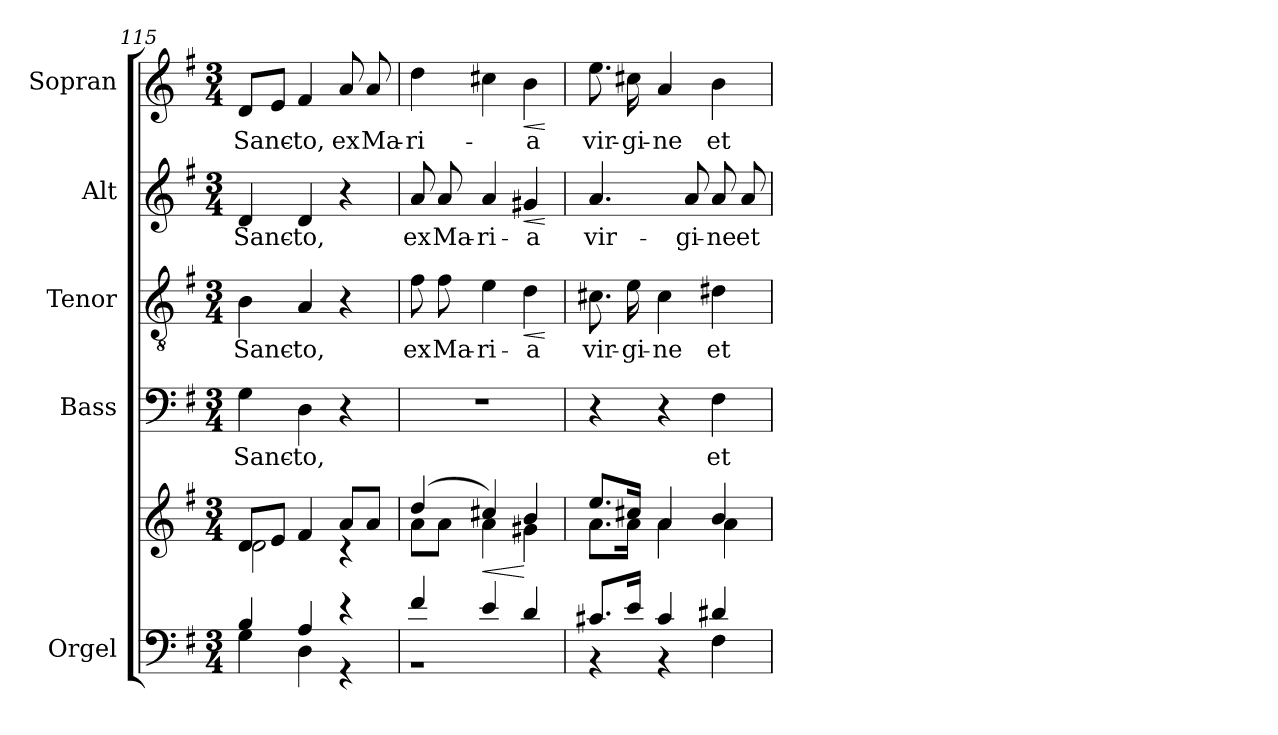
**kern	**kern	**dynam	**kern	**text	**kern	**text	**dynam	**kern	**text	**dynam	**kern	**text	**dynam
*part5	*part5	*part5	*part4	*part4	*part3	*part3	*part3	*part2	*part2	*part2	*part1	*part1	*part1
*staff6	*staff5	*staff5/6	*staff4	*staff4	*staff3	*staff3	*staff3	*staff2	*staff2	*staff2	*staff1	*staff1	*staff1
*I"Orgel	*	*	*I"Bass	*	*I"Tenor	*	*	*I"Alt	*	*	*I"Sopran	*	*
*I'Org.	*	*	*I'B.	*	*I'T.	*	*	*I'A.	*	*	*I'S.	*	*
!!LO:PB:g=z
*clefF4	*clefG2	*	*clefF4	*	*clefGv2	*	*	*clefG2	*	*	*clefG2	*	*
*k[f#]	*k[f#]	*	*k[f#]	*	*k[f#]	*	*	*k[f#]	*	*	*k[f#]	*	*
*G:	*G:	*	*G:	*	*G:	*	*	*G:	*	*	*G:	*	*
*M3/4	*M3/4	*	*M3/4	*	*M3/4	*	*	*M3/4	*	*	*M3/4	*	*
=115	=115	=115	=115	=115	=115	=115	=115	=115	=115	=115	=115	=115	=115
*^	*^	*	*	*	*	*	*	*	*	*	*	*	*
!	!	!	!	!	!	!LO:LY:b	!	!LO:LY:b	!	!	!LO:LY:b	!	!	!LO:LY:b	!
4B/	4G\	8d/L	2d\	.	4G\	Sanc-	4B\	Sanc-	.	4d/	Sanc-	.	8d/L	Sanc-	.
.	.	8e/J	.	.	.	.	.	.	.	.	.	.	8e/J	.	.
!	!	!	!	!	!	!LO:LY:b	!	!LO:LY:b	!	!	!LO:LY:b	!	!	!LO:LY:b	!
4A/	4D\	4f#/	.	.	4D\	-to,	4A/	-to,	.	4d/	-to,	.	4f#/	-to,	.
!	!	!	!	!	!	!	!	!	!	!	!	!	!	!LO:LY:b	!
4r	4r	8a/L	4rc	.	4r	.	4r	.	.	4r	.	.	8a/	ex	.
!	!	!	!	!	!	!	!	!	!	!	!	!	!	!LO:LY:b	!
.	.	8a/J	.	.	.	.	.	.	.	.	.	.	8a/	Ma-	.
=116	=116	=116	=116	=116	=116	=116	=116	=116	=116	=116	=116	=116	=116	=116	=116
!	!LO:N:vis=1	!	!	!	!	!	!	!LO:LY:b	!	!	!LO:LY:b	!	!	!LO:LY:b	!
4f#/	2.r	(4dd/	8a\L	.	2.r	.	8f#\	ex	.	8a/	ex	.	4dd\	-ri-	.
!	!	!	!	!	!	!	!	!LO:LY:b	!	!	!LO:LY:b	!	!	!	!
.	.	.	8a\J	.	.	.	8f#\	Ma-	.	8a/	Ma-	.	.	.	.
!	!	!	!	!LO:HP:b	!	!	!	!LO:LY:b	!	!	!LO:LY:b	!	!	!	!
4e/	.	4cc#X/)	4a\	<	.	.	4e\	-ri-	.	4a/	-ri-	.	4cc#X\	.	.
!	!	!	!	!	!	!	!	!LO:LY:b	!LO:HP:b	!	!LO:LY:b	!LO:HP:b	!	!LO:LY:b	!LO:HP:b
4d/	.	4b/	4g#X\	[	.	.	4d\	-a	<	4g#X/	-a	<	4b\	-a	<
*v	*v	*	*	*	*	*	*	*	*	*	*	*	*	*	*
*	*v	*v	*	*	*	*	*	*	*	*	*	*	*	*
.	.	.	.	.	.	.	[	.	.	[	.	.	[
=117	=117	=117	=117	=117	=117	=117	=117	=117	=117	=117	=117	=117	=117
*^	*^	*	*	*	*	*	*	*	*	*	*	*	*
!	!	!	!	!	!	!	!	!LO:LY:b	!	!	!LO:LY:b	!	!	!LO:LY:b	!
8.c#X/L	4r	8.ee/L	8.a\L	.	4r	.	8.c#X\	vir-	.	4.a/	vir-	.	8.ee\	vir-	.
!	!	!	!	!	!	!	!	!LO:LY:b	!	!	!	!	!	!LO:LY:b	!
16e/Jk	.	16cc#X/Jk	16a\Jk	.	.	.	16e\	-gi-	.	.	.	.	16cc#X\	-gi-	.
!	!	!	!	!	!	!	!	!LO:LY:b	!	!	!	!	!	!LO:LY:b	!
4c#/	4r	4a/	4a\	.	4r	.	4c#\	-ne	.	.	.	.	4a/	-ne	.
!	!	!	!	!	!	!	!	!	!	!	!LO:LY:b	!	!	!	!
.	.	.	.	.	.	.	.	.	.	8a/	-gi-	.	.	.	.
!	!	!	!	!	!	!LO:LY:b	!	!LO:LY:b	!	!	!LO:LY:b	!	!	!LO:LY:b	!
4d#X/	4F#\	4b/	4a\	.	4F#\	et	4d#X\	et	.	8a/	-ne	.	4b\	et	.
!	!	!	!	!	!	!	!	!	!	!	!LO:LY:b	!	!	!	!
.	.	.	.	.	.	.	.	.	.	8a/	et	.	.	.	.
*v	*v	*	*	*	*	*	*	*	*	*	*	*	*	*	*
*	*v	*v	*	*	*	*	*	*	*	*	*	*	*	*
=	=	=	=	=	=	=	=	=	=	=	=	=	=
*-	*-	*-	*-	*-	*-	*-	*-	*-	*-	*-	*-	*-	*-
